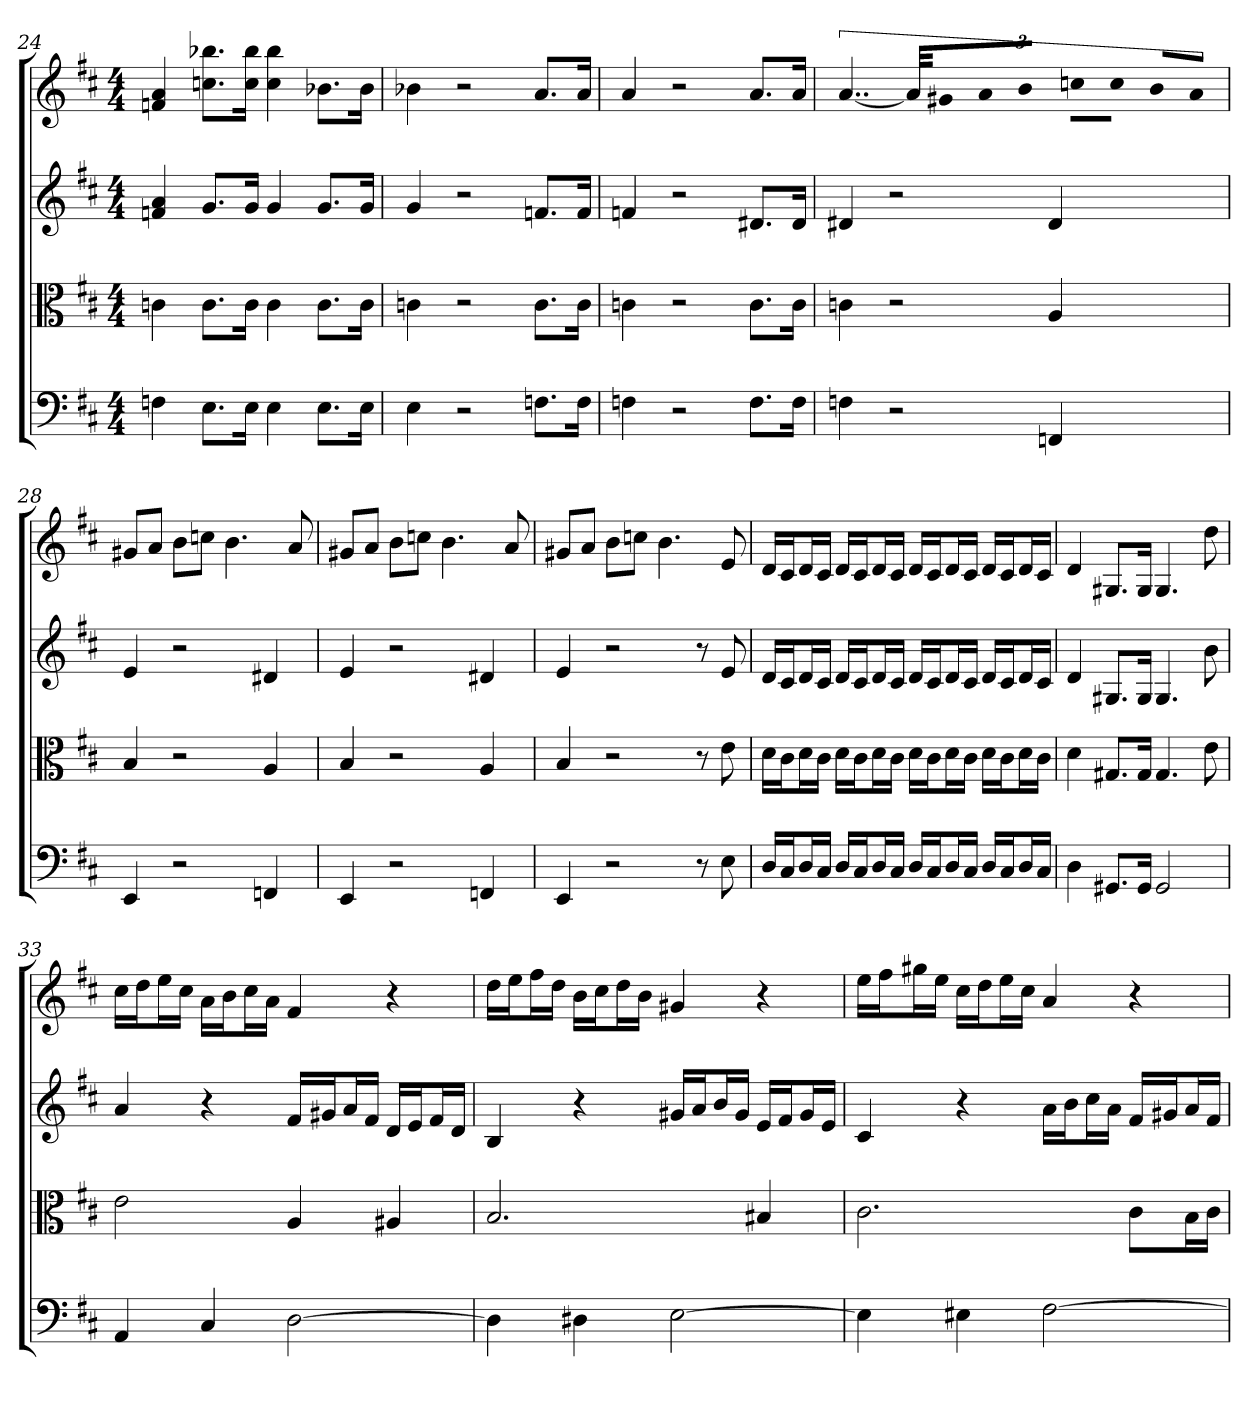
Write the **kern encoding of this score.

**kern	**kern	**kern	**kern
*part4	*part3	*part2	*part1
*staff4	*staff3	*staff2	*staff1
*clefF4	*clefC3	*	*
*k[f#c#]	*k[f#c#]	*k[f#c#]	*k[f#c#]
*D:	*D:	*D:	*D:
*M4/4	*M4/4	*M4/4	*M4/4
=24	=24	=24	=24
4Fn	4cn	4fn 4a	4fn 4a
8.E\L	8.c\L	8.gL	8.ccn 8.bb-XL
16E\Jk	16c\Jk	16gJk	16cc 16bb-Jk
4E	4c	4g	4cc 4bb-
8.E\L	8.c\L	8.gL	8.b-XL
16E\Jk	16c\Jk	16gJk	16b-Jk
=25	=25	=25	=25
4E	4cn	4g	4b-X
2r	2r	2r	2r
8.Fn\L	8.c\L	8.fnL	8.aL
16F\Jk	16c\Jk	16fJk	16aJk
=26	=26	=26	=26
4Fn	4cn	4fn	4a
2r	2r	2r	2r
8.F\L	8.c\L	8.d#XL	8.aL
16F\Jk	16c\Jk	16d#Jk	16aJk
=27	=27	=27	=27
4Fn	4cn	4d#X	[6..a
2r	2r	2r	.
.	.	.	48aKLL]
.	.	.	16g#XJ
.	.	.	16aL
.	.	.	16bJJ
.	.	.	8ccnL
.	.	.	8ccJ
4FFn	4A	4d#	8bL
.	.	.	8aJ
=28	=28	=28	=28
4EE	4B	4e	8g#XL
.	.	.	8aJ
2r	2r	2r	8bL
.	.	.	8ccnJ
.	.	.	4.b
4FFn	4A	4d#X	.
.	.	.	8a
=29	=29	=29	=29
4EE	4B	4e	8g#XL
.	.	.	8aJ
2r	2r	2r	8bL
.	.	.	8ccnJ
.	.	.	4.b
4FFn	4A	4d#X	.
.	.	.	8a
=30	=30	=30	=30
4EE	4B	4e	8g#XL
.	.	.	8aJ
2r	2r	2r	8bL
.	.	.	8ccnJ
.	.	.	4.b
8r	8r	8r	.
8E	8e	8e	8e
=31	=31	=31	=31
16D/LL	16d\LL	16dLL	16dLL
16C#/J	16c#\J	16c#J	16c#J
16D/L	16d\L	16dL	16dL
16C#/JJ	16c#\JJ	16c#JJ	16c#JJ
16D/LL	16d\LL	16dLL	16dLL
16C#/J	16c#\J	16c#J	16c#J
16D/L	16d\L	16dL	16dL
16C#/JJ	16c#\JJ	16c#JJ	16c#JJ
16D/LL	16d\LL	16dLL	16dLL
16C#/J	16c#\J	16c#J	16c#J
16D/L	16d\L	16dL	16dL
16C#/JJ	16c#\JJ	16c#JJ	16c#JJ
16D/LL	16d\LL	16dLL	16dLL
16C#/J	16c#\J	16c#J	16c#J
16D/L	16d\L	16dL	16dL
16C#/JJ	16c#\JJ	16c#JJ	16c#JJ
=32	=32	=32	=32
4D	4d	4d	4d
8.GG#X/L	8.G#X/L	8.G#XL	8.G#XL
16GG#/Jk	16G#/Jk	16G#Jk	16G#Jk
2GG#	4.G#	4.G#	4.G#
.	8e	8b	8dd
=33	=33	=33	=33
4AA	2e	4a	16cc#LL
.	.	.	16ddJ
.	.	.	16eeL
.	.	.	16cc#JJ
4C#	.	4r	16aLL
.	.	.	16bJ
.	.	.	16cc#L
.	.	.	16aJJ
[2D	4A	16f#LL	4f#
.	.	16g#XJ	.
.	.	16aL	.
.	.	16f#JJ	.
.	4A#X	16dLL	4r
.	.	16eJ	.
.	.	16f#L	.
.	.	16dJJ	.
=34	=34	=34	=34
4D]	2.B	4B	16ddLL
.	.	.	16eeJ
.	.	.	16ff#L
.	.	.	16ddJJ
4D#X	.	4r	16bLL
.	.	.	16cc#J
.	.	.	16ddL
.	.	.	16bJJ
[2E	.	16g#XLL	4g#X
.	.	16aJ	.
.	.	16bL	.
.	.	16g#JJ	.
.	4B#X	16eLL	4r
.	.	16f#J	.
.	.	16g#L	.
.	.	16eJJ	.
=35	=35	=35	=35
4E]	2.c#	4c#	16eeLL
.	.	.	16ff#J
.	.	.	16gg#XL
.	.	.	16eeJJ
4E#X	.	4r	16cc#LL
.	.	.	16ddJ
.	.	.	16eeL
.	.	.	16cc#JJ
[2F#	.	16aLL	4a
.	.	16bJ	.
.	.	16cc#L	.
.	.	16aJJ	.
.	8c#\L	16f#LL	4r
.	.	16g#XJ	.
.	16B\L	16aL	.
.	16c#\JJ	16f#JJ	.
=	=	=	=
*-	*-	*-	*-
